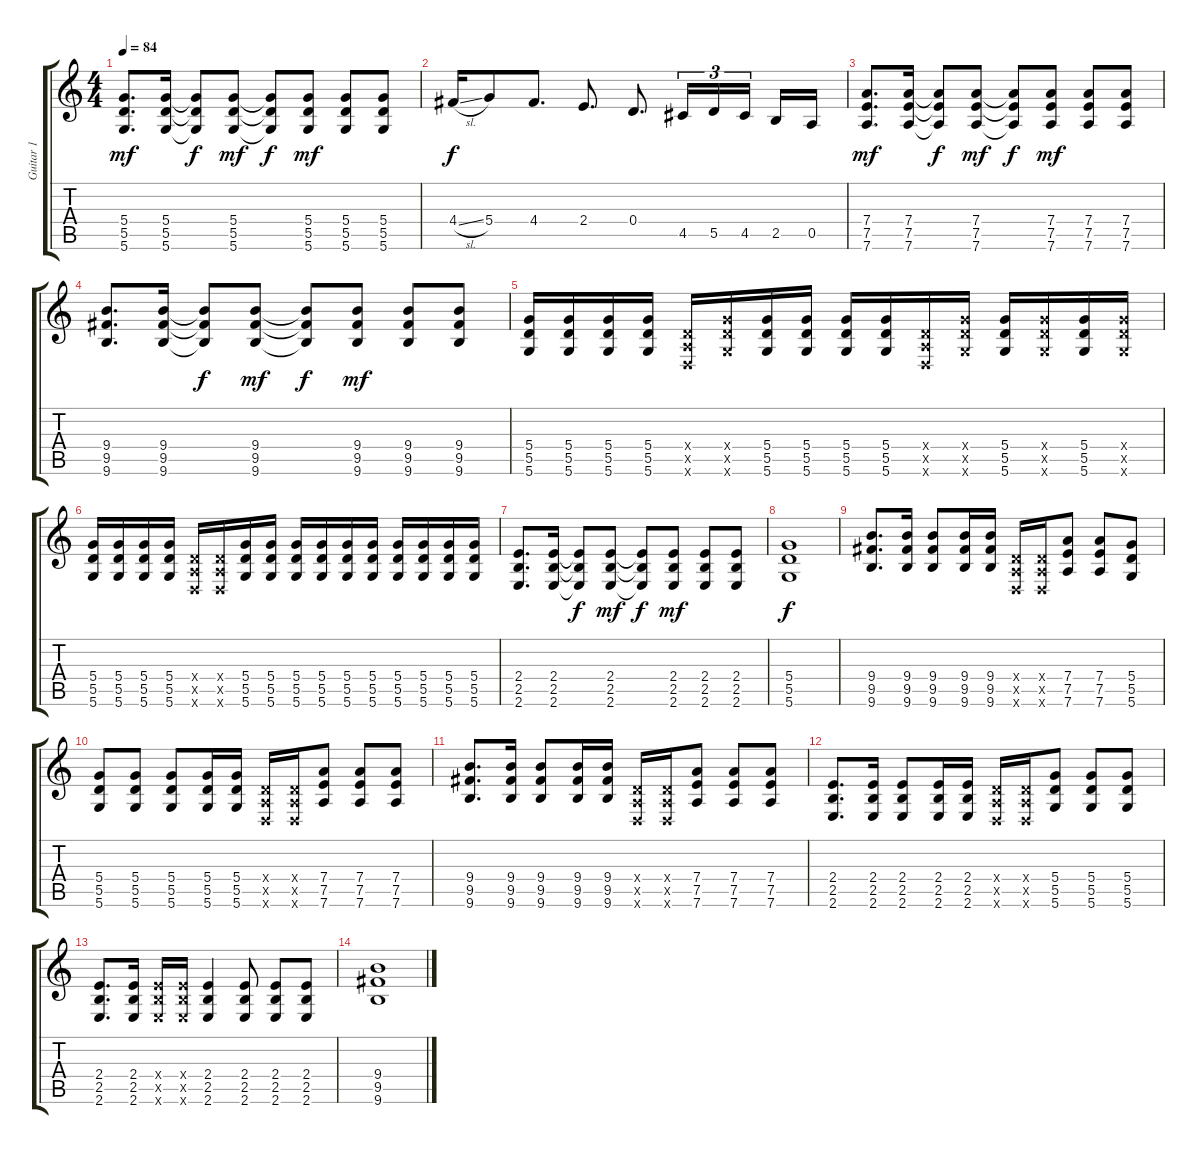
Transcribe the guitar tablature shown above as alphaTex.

\track ("Guitar 1" "Guitar 1") {instrument distortionguitar}
\staff {score tabs}
\tuning (E4 B3 G3 D3 A2 D2) {hide}
\ts (4 4)
\tempo 84
\clef g2
\ks c
(5.4 5.5 5.6).8{d dy mf} (5.4 5.5 5.6).16 (5.4{t} 5.5{t} 5.6{t}).8{dy f} (5.4 5.5 5.6).8{dy mf} (5.4{t} 5.5{t} 5.6{t}).8{dy f} (5.4 5.5 5.6).8{dy mf} (5.4 5.5 5.6).8 (5.4 5.5 5.6).8 |
4.4{sl}.16{dy f} 5.4.8 4.4.8{d} 2.4.8{d} 0.4.8{d} 4.5.16{tu (3 2)} 5.5.16{tu (3 2)} 4.5.16{tu (3 2) beam splitsecondary} 2.5.16 0.5.16 |
(7.4 7.5 7.6).8{d dy mf} (7.4 7.5 7.6).16 (7.4{t} 7.5{t} 7.6{t}).8{dy f} (7.4 7.5 7.6).8{dy mf} (7.4{t} 7.5{t} 7.6{t}).8{dy f} (7.4 7.5 7.6).8{dy mf} (7.4 7.5 7.6).8 (7.4 7.5 7.6).8 |
(9.4 9.5 9.6).8{d} (9.4 9.5 9.6).16 (9.4{t} 9.5{t} 9.6{t}).8{dy f} (9.4 9.5 9.6).8{dy mf} (9.4{t} 9.5{t} 9.6{t}).8{dy f} (9.4 9.5 9.6).8{dy mf} (9.4 9.5 9.6).8 (9.4 9.5 9.6).8 |
(5.4 5.5 5.6).16 (5.4 5.5 5.6).16 (5.4 5.5 5.6).16 (5.4 5.5 5.6).16 (0.4{x} 0.5{x} 0.6{x}).16 (5.4{x} 5.5{x} 5.6{x}).16 (5.4 5.5 5.6).16 (5.4 5.5 5.6).16 (5.4 5.5 5.6).16 (5.4 5.5 5.6).16 (0.4{x} 0.5{x} 0.6{x}).16 (5.4{x} 5.5{x} 5.6{x}).16 (5.4 5.5 5.6).16 (5.4{x} 5.5{x} 5.6{x}).16 (5.4 5.5 5.6).16 (5.4{x} 5.5{x} 5.6{x}).16 |
(5.4 5.5 5.6).16 (5.4 5.5 5.6).16 (5.4 5.5 5.6).16 (5.4 5.5 5.6).16 (0.4{x} 0.5{x} 0.6{x}).16 (0.4{x} 0.5{x} 0.6{x}).16 (5.4 5.5 5.6).16 (5.4 5.5 5.6).16 (5.4 5.5 5.6).16 (5.4 5.5 5.6).16 (5.4 5.5 5.6).16 (5.4 5.5 5.6).16 (5.4 5.5 5.6).16 (5.4 5.5 5.6).16 (5.4 5.5 5.6).16 (5.4 5.5 5.6).16 |
(2.4 2.5 2.6).8{d} (2.4 2.5 2.6).16 (2.4{t} 2.5{t} 2.6{t}).8{dy f} (2.4 2.5 2.6).8{dy mf} (2.4{t} 2.5{t} 2.6{t}).8{dy f} (2.4 2.5 2.6).8{dy mf} (2.4 2.5 2.6).8 (2.4 2.5 2.6).8 |
(5.4 5.5 5.6).1{dy f} |
(9.4 9.5 9.6).8{d} (9.4 9.5 9.6).16 (9.4 9.5 9.6).8 (9.4 9.5 9.6).16 (9.4 9.5 9.6).16 (0.4{x} 0.5{x} 0.6{x}).16 (0.4{x} 0.5{x} 0.6{x}).16 (7.4 7.5 7.6).8 (7.4 7.5 7.6).8 (5.4 5.5 5.6).8 |
(5.4 5.5 5.6).8 (5.4 5.5 5.6).8 (5.4 5.5 5.6).8 (5.4 5.5 5.6).16 (5.4 5.5 5.6).16 (0.4{x} 0.5{x} 0.6{x}).16 (0.4{x} 0.5{x} 0.6{x}).16 (7.4 7.5 7.6).8 (7.4 7.5 7.6).8 (7.4 7.5 7.6).8 |
(9.4 9.5 9.6).8{d} (9.4 9.5 9.6).16 (9.4 9.5 9.6).8 (9.4 9.5 9.6).16 (9.4 9.5 9.6).16 (0.4{x} 0.5{x} 0.6{x}).16 (0.4{x} 0.5{x} 0.6{x}).16 (7.4 7.5 7.6).8 (7.4 7.5 7.6).8 (7.4 7.5 7.6).8 |
(2.4 2.5 2.6).8{d} (2.4 2.5 2.6).16 (2.4 2.5 2.6).8 (2.4 2.5 2.6).16 (2.4 2.5 2.6).16 (0.4{x} 0.5{x} 0.6{x}).16 (0.4{x} 0.5{x} 0.6{x}).16 (5.4 5.5 5.6).8 (5.4 5.5 5.6).8 (5.4 5.5 5.6).8 |
(2.4 2.5 2.6).8{d} (2.4 2.5 2.6).16 (2.4{x} 2.5{x} 2.6{x}).16 (2.4{x} 2.5{x} 2.6{x}).16 (2.4 2.5 2.6).4 (2.4 2.5 2.6).8 (2.4 2.5 2.6).8 (2.4 2.5 2.6).8 |
(9.4 9.5 9.6).1
